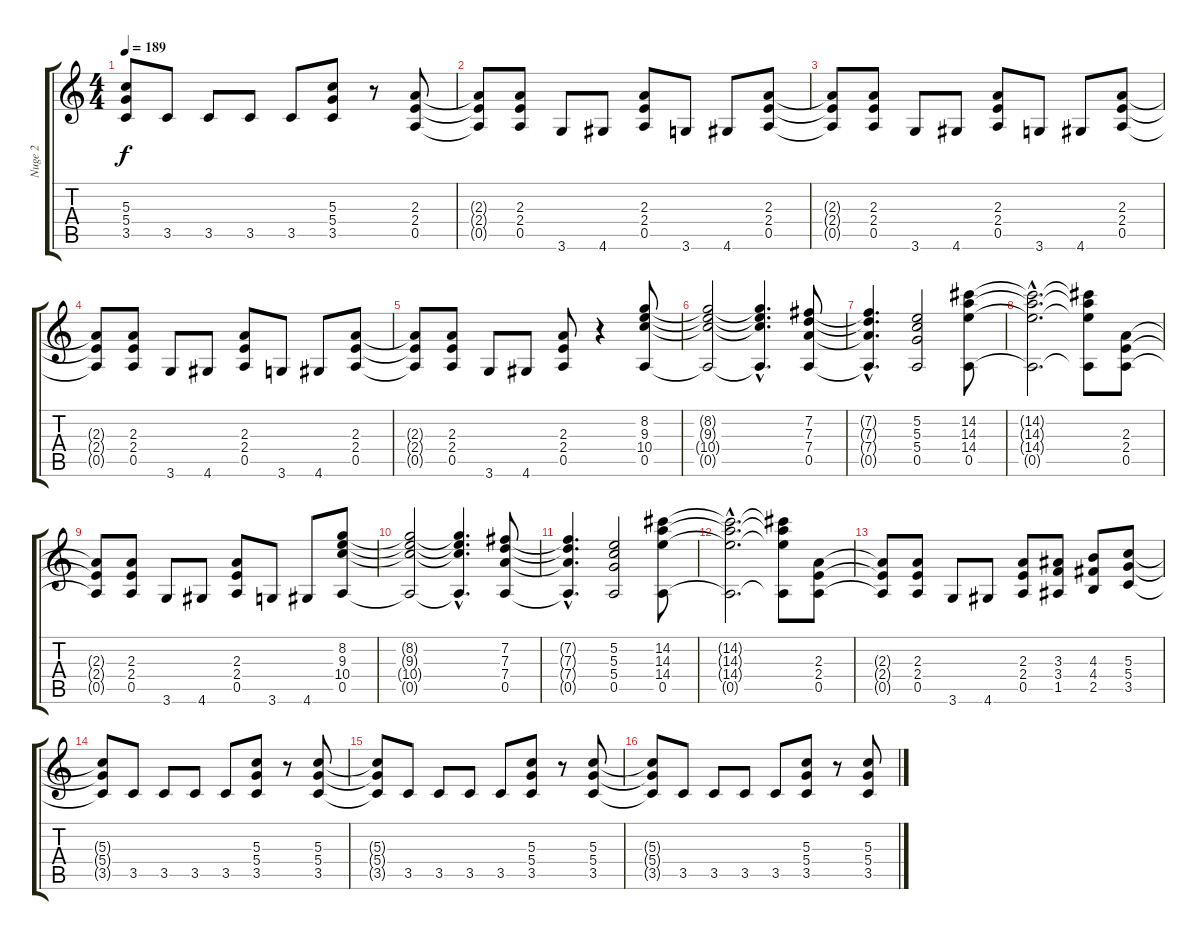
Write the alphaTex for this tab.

\track ("Nuge 2" "Nuge 2") {instrument overdrivenguitar}
\staff {score tabs}
\tuning (E4 B3 G3 D3 A2 E2) {hide}
\ts (4 4)
\tempo 189
\clef g2
\ks c
(5.3{t} 5.4{t} 3.5{t}).8{dy f} 3.5.8 3.5.8 3.5.8 3.5.8 (5.3 5.4 3.5).8 r.8 (2.3 2.4 0.5).8 |
(2.3{t} 2.4{t} 0.5{t}).8 (2.3 2.4 0.5).8 3.6.8 4.6.8 (2.3 2.4 0.5).8 3.6.8 4.6.8 (2.3 2.4 0.5).8 |
(2.3{t} 2.4{t} 0.5{t}).8 (2.3 2.4 0.5).8 3.6.8 4.6.8 (2.3 2.4 0.5).8 3.6.8 4.6.8 (2.3 2.4 0.5).8 |
(2.3{t} 2.4{t} 0.5{t}).8 (2.3 2.4 0.5).8 3.6.8 4.6.8 (2.3 2.4 0.5).8 3.6.8 4.6.8 (2.3 2.4 0.5).8 |
(2.3{t} 2.4{t} 0.5{t}).8 (2.3 2.4 0.5).8 3.6.8 4.6.8 (2.3 2.4 0.5).8 r.4 (8.2 9.3 10.4 0.5).8 |
(8.2{t} 9.3{t} 10.4{t} 0.5{t}).2 (8.2{hac t} 9.3{hac t} 10.4{hac t} 0.5{hac t}).4{d} (7.2 7.3 7.4 0.5).8 |
(7.2{hac t} 7.3{hac t} 7.4{hac t} 0.5{hac t}).4{d} (5.2 5.3 5.4 0.5).2 (14.2 14.3 14.4 0.5).8 |
(14.2{hac t} 14.3{hac t} 14.4{hac t} 0.5{hac t}).2{d} (14.2{t} 14.3{t} 14.4{t} 0.5{t}).8 (2.3 2.4 0.5).8 |
(2.3{t} 2.4{t} 0.5{t}).8 (2.3 2.4 0.5).8 3.6.8 4.6.8 (2.3 2.4 0.5).8 3.6.8 4.6.8 (8.2 9.3 10.4 0.5).8 |
(8.2{t} 9.3{t} 10.4{t} 0.5{t}).2 (8.2{hac t} 9.3{hac t} 10.4{hac t} 0.5{hac t}).4{d} (7.2 7.3 7.4 0.5).8 |
(7.2{hac t} 7.3{hac t} 7.4{hac t} 0.5{hac t}).4{d} (5.2 5.3 5.4 0.5).2 (14.2 14.3 14.4 0.5).8 |
(14.2{hac t} 14.3{hac t} 14.4{hac t} 0.5{hac t}).2{d} (14.2{t} 14.3{t} 14.4{t} 0.5{t}).8 (2.3 2.4 0.5).8 |
(2.3{t} 2.4{t} 0.5{t}).8 (2.3 2.4 0.5).8 3.6.8 4.6.8 (2.3 2.4 0.5).8 (3.3 3.4 1.5).8 (4.3 4.4 2.5).8 (5.3 5.4 3.5).8 |
(5.3{t} 5.4{t} 3.5{t}).8 3.5.8 3.5.8 3.5.8 3.5.8 (5.3 5.4 3.5).8 r.8 (5.3 5.4 3.5).8 |
(5.3{t} 5.4{t} 3.5{t}).8 3.5.8 3.5.8 3.5.8 3.5.8 (5.3 5.4 3.5).8 r.8 (5.3 5.4 3.5).8 |
(5.3{t} 5.4{t} 3.5{t}).8 3.5.8 3.5.8 3.5.8 3.5.8 (5.3 5.4 3.5).8 r.8 (5.3 5.4 3.5).8
